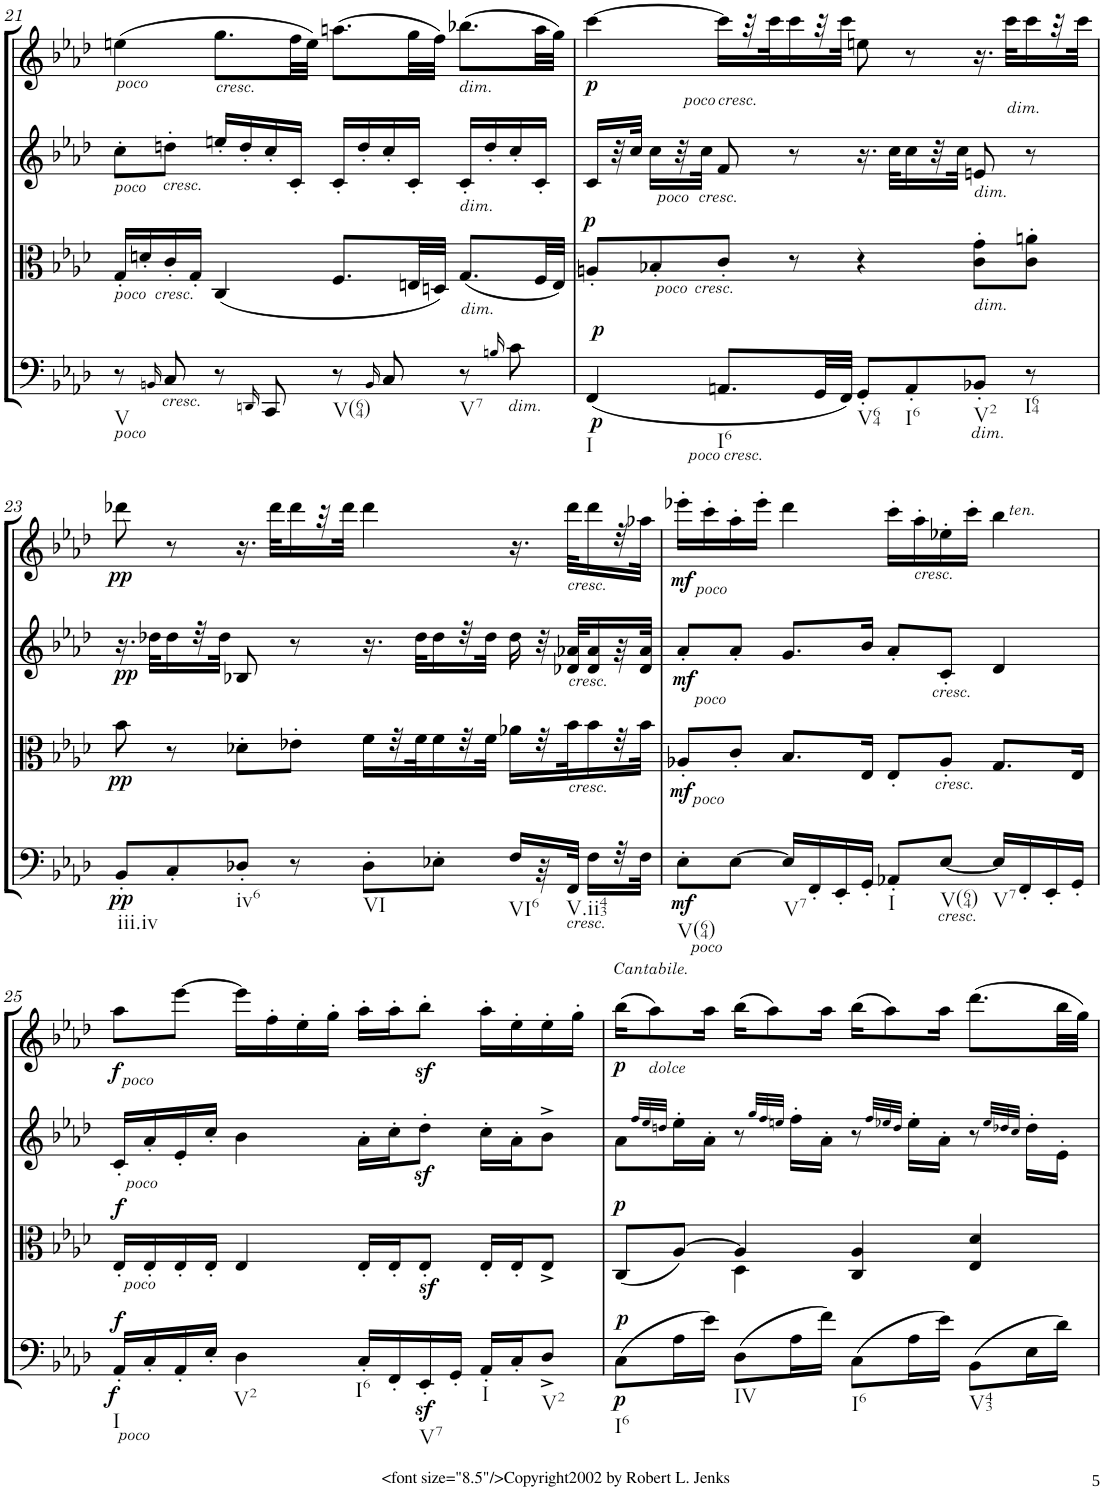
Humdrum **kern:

**kern	**dynam	**kern	**dynam	**kern	**dynam	**kern	**dynam
*part4	*part4	*part3	*part3	*part2	*part2	*part1	*part1
*staff4	*staff4	*staff3	*staff3	*staff2	*staff2	*staff1	*staff1
*I"Cello	*	*I"Viola	*	*I"2nd Violin	*	*I"1st Violin	*
*	*	*I'Vla	*	*I'Vln	*	*I'Vln	*
!!LO:PB:g=z
*clefC4	*	*clefC3	*	*clefG2	*	*clefG2	*
*k[b-e-a-d-]	*	*k[b-e-a-d-]	*	*k[b-e-a-d-]	*	*k[b-e-a-d-]	*
*A-:	*	*A-:	*	*A-:	*	*A-:	*
*M4/4	*	*M4/4	*	*M4/4	*	*M4/4	*
*met(c)	*	*met(c)	*	*met(c)	*	*met(c)	*
=21	=21	=21	=21	=21	=21	=21	=21
!	!	!	!	!	!	!LO:TX:b:i:t=poco	!
!	!	!	!	!LO:TX:b:i:t=poco	!	!	!
!	!	!LO:TX:b:i:t=poco	!	!	!	!	!
!LO:TX:b:i:t=poco	!	!	!	!	!	!	!
!LO:TX:b:t=V	!	!	!	!	!	!	!
8r	.	16G'/LL	.	8cc'\L	.	(4een\	.
!	!	!LO:TX:b:i:t=cresc.	!	!	!	!	!
.	.	16dn'/	.	.	.	.	.
16qBBn/	.	.	.	.	.	.	.
!	!	!	!	!LO:TX:b:i:t=cresc.	!	!	!
!LO:TX:b:i:t=cresc.	!	!	!	!	!	!	!
8C/	.	16c'/	.	8ddn'\J	.	.	.
.	.	16G'/JJ	.	.	.	.	.
!	!	!	!	!	!	!LO:TX:b:i:t=cresc.	!
8r	.	(4C/	.	16een'/LL	.	8.gg\L	.
.	.	.	.	16dd'/	.	.	.
16qDDn/	.	.	.	.	.	.	.
8CC/	.	.	.	16cc'/	.	.	.
.	.	.	.	16c'/JJ	.	32ff\LL	.
.	.	.	.	.	.	32ee\JJJ)	.
!LO:TX:b:t=V(64)	!	!	!	!	!	!	!
8r	.	8.F/L	.	16c'/LL	.	(8.aan\L	.
.	.	.	.	16dd'/	.	.	.
16qBB/	.	.	.	.	.	.	.
8C/	.	.	.	16cc'/	.	.	.
.	.	32En/LL	.	16c'/JJ	.	32gg\LL	.
.	.	32Dn/JJJ)	.	.	.	32ff\JJJ)	.
!	!	!	!	!	!	!LO:TX:b:i:t=dim.	!
!	!	!	!	!LO:TX:b:i:t=dim.	!	!	!
!	!	!LO:TX:b:i:t=dim.	!	!	!	!	!
!LO:TX:b:t=V7	!	!	!	!	!	!	!
8r	.	(8.G/L	.	16c'/LL	.	(8.bb-X\L	.
.	.	.	.	16dd'/	.	.	.
16qBn/	.	.	.	.	.	.	.
!LO:TX:b:i:t=dim.	!	!	!	!	!	!	!
8c\	.	.	.	16cc'/	.	.	.
.	.	32F/LL	.	16c'/JJ	.	32aa\LL	.
.	.	32E/JJJ)	.	.	.	32gg\JJJ)	.
=22	=22	=22	=22	=22	=22	=22	=22
!LO:TX:b:t=I	!	!	!	!	!	!	!
!	!LO:DY:b	!	!	!	!	!	!
!	!LO:DY:n=1:a	!	!LO:DY:a	!	!	!	!LO:DY:b
(4FF/	p p	8An'/L	p	16c/LL	.	[4ccc\	p
!	!	!	!	!LO:TX:b:i:t=poco	!	!	!
.	.	.	.	32r	.	.	.
.	.	.	.	32cc/JJJ	.	.	.
!	!	!	!	!LO:TX:b:i:t=cresc.	!	!	!
!	!	!LO:TX:b:i:t=poco	!	!	!	!	!
!	!	!LO:TX:b:i:t=cresc.	!	!	!	!	!
.	.	8B-X'/	.	16cc\LL	.	.	.
.	.	.	.	32r	.	.	.
.	.	.	.	32cc\JJJ	.	.	.
!	!	!	!	!	!	!LO:TX:b:i:t=poco	!
!	!	!	!	!	!	!LO:TX:b:i:t=cresc.	!
!LO:TX:b:i:t=poco	!	!	!	!	!	!	!
!LO:TX:b:i:t=cresc.	!	!	!	!	!	!	!
!LO:TX:b:t=I6	!	!	!	!	!	!	!
8.AAn/L	.	8c'/J	.	8f/	.	16ccc\LL]	.
.	.	.	.	.	.	32r	.
.	.	.	.	.	.	32ccc\J	.
.	.	8r	.	8r	.	16ccc\	.
32GG/LL	.	.	.	.	.	32r	.
32FF/JJJ)	.	.	.	.	.	32ccc\JJJ	.
!LO:TX:b:t=V64	!	!	!	!	!	!	!
8GG'/L	.	4r	.	16.r	.	8een\	.
.	.	.	.	32cc\KLL	.	.	.
!LO:TX:b:t=I6	!	!	!	!	!	!	!
8AA'/	.	.	.	16cc\	.	8r	.
.	.	.	.	32r	.	.	.
.	.	.	.	32cc\JJJ	.	.	.
!	!	!	!	!LO:TX:b:i:t=dim.	!	!	!
!	!	!LO:TX:b:i:t=dim.	!	!	!	!	!
!LO:TX:b:i:t=dim.	!	!	!	!	!	!	!
!LO:TX:b:t=V2	!	!	!	!	!	!	!
8BB-X'/J	.	8c\' 8g\'L	.	8en/	.	16.r	.
!	!	!	!	!	!	!LO:TX:b:i:t=dim.	!
.	.	.	.	.	.	32ccc\KLL	.
!LO:TX:b:t=I64	!	!	!	!	!	!	!
8r	.	8c\' 8an\'J	.	8r	.	16ccc\	.
.	.	.	.	.	.	32r	.
.	.	.	.	.	.	32ccc\JJJ	.
!!LO:LB:g=z
=23	=23	=23	=23	=23	=23	=23	=23
!LO:TX:b:t=iii.iv	!	!	!	!	!	!	!
!	!LO:DY:b	!	!LO:DY:b	!	!LO:DY:b	!	!LO:DY:b
8BB-'/L	pp	8b-\	pp	16.r	pp	8ddd-X\	pp
.	.	.	.	32dd-X\KLL	.	.	.
8C'/	.	8r	.	16dd-\	.	8r	.
.	.	.	.	32r	.	.	.
.	.	.	.	32dd-\JJJ	.	.	.
!LO:TX:b:t=iv6	!	!	!	!	!	!	!
8D-X'/J	.	8d-X'\L	.	8B-X/	.	16.r	.
.	.	.	.	.	.	32ddd-\KLL	.
8r	.	8e-X'\J	.	8r	.	16ddd-\	.
.	.	.	.	.	.	32r	.
.	.	.	.	.	.	32ddd-\JJJ	.
!LO:TX:b:t=VI	!	!	!	!	!	!	!
8D-'\L	.	16f\LL	.	16.r	.	4ddd-\	.
.	.	32r	.	.	.	.	.
.	.	32f\J	.	32dd-\KLL	.	.	.
8E-X'\J	.	16f\	.	16dd-\	.	.	.
.	.	32r	.	32r	.	.	.
.	.	32f\JJJ	.	32dd-\JJJ	.	.	.
!LO:TX:b:t=VI6	!	!	!	!	!	!	!
16F/LL	.	16a-X\LL	.	16dd-\	.	16.r	.
32r	.	32r	.	32r	.	.	.
!	!	!	!	!	!	!LO:TX:b:i:t=cresc.	!
!	!	!	!	!LO:TX:b:i:t=cresc.	!	!	!
!	!	!LO:TX:b:i:t=cresc.	!	!	!	!	!
!LO:TX:b:i:t=cresc.	!	!	!	!	!	!	!
!LO:TX:b:t=V.ii43	!	!	!	!	!	!	!
32FF/JJJ	.	32b-\J	.	32d-X/ 32a-X/KLL	.	32ddd-\KLL	.
16F\LL	.	16b-\	.	16d-/ 16a-/	.	16ddd-\	.
32r	.	32r	.	32r	.	32r	.
32F\JJJ	.	32b-\JJJ	.	32d-/ 32a-/JJJ	.	32aa-X\JJJ	.
=24	=24	=24	=24	=24	=24	=24	=24
!	!	!	!	!	!	!LO:TX:b:i:t=poco	!
!	!	!	!	!LO:TX:b:i:t=poco	!	!	!
!	!	!LO:TX:b:i:t=poco	!	!	!	!	!
!LO:TX:b:i:t=poco	!	!	!	!	!	!	!
!LO:TX:b:t=V(64)	!	!	!	!	!	!	!
!	!LO:DY:b	!	!LO:DY:b	!	!LO:DY:b	!	!LO:DY:b
8E-'\L	mf	8A-X'/L	mf	8a-'/L	mf	16eee-X'\LL	mf
.	.	.	.	.	.	16ccc'\	.
[8E-\J	.	8c'/J	.	8a-'/J	.	16aa-'\	.
.	.	.	.	.	.	16eee-'\JJ	.
!LO:TX:b:t=V7	!	!	!	!	!	!	!
16E-/LL]	.	8.B-/L	.	8.g/L	.	4ddd-\	.
16FF'/	.	.	.	.	.	.	.
16EE-'/	.	.	.	.	.	.	.
16GG'/JJ	.	16E-/Jk	.	16b-/Jk	.	.	.
!LO:TX:b:t=I	!	!	!	!	!	!	!
8AA-X'/L	.	8E-'/L	.	8a-'/L	.	16ccc'\LL	.
!	!	!	!	!	!	!LO:TX:b:i:t=cresc.	!
.	.	.	.	.	.	16aa-'\	.
!	!	!	!	!LO:TX:b:i:t=cresc.	!	!	!
!	!	!LO:TX:b:i:t=cresc.	!	!	!	!	!
!LO:TX:b:i:t=cresc.	!	!	!	!	!	!	!
!LO:TX:b:t=V(64)	!	!	!	!	!	!	!
[8E-/J	.	8A-'/J	.	8c'/J	.	16ee-X'\	.
.	.	.	.	.	.	16ccc'\JJ	.
!	!	!	!	!	!	!LO:TX:a:i:t=ten.	!
!LO:TX:b:t=V7	!	!	!	!	!	!	!
16E-/LL]	.	8.G/L	.	4d-/	.	4bb-\	.
16FF'/	.	.	.	.	.	.	.
16EE-'/	.	.	.	.	.	.	.
16GG'/JJ	.	16E-/Jk	.	.	.	.	.
!!LO:LB:g=z
=25	=25	=25	=25	=25	=25	=25	=25
!	!	!	!	!	!	!LO:TX:b:i:t=poco	!
!	!	!	!	!LO:TX:b:i:t=poco	!	!	!
!	!	!LO:TX:b:i:t=poco	!	!	!	!	!
!LO:TX:b:i:t=poco	!	!	!	!	!	!	!
!LO:TX:b:t=I	!	!	!	!	!	!	!
!	!LO:DY:a	!	!	!	!	!	!
!	!LO:DY:n=1:b	!	!LO:DY:a	!	!	!	!LO:DY:b
16AA-'/LL	f f	16E-'/LL	f	16c'/LL	.	8aa-\L	f
16C'/	.	16E-'/	.	16a-'/	.	.	.
16AA-'/	.	16E-'/	.	16e-'/	.	[8eee-\J	.
16E-'/JJ	.	16E-'/JJ	.	16cc'/JJ	.	.	.
!LO:TX:b:t=V2	!	!	!	!	!	!	!
4D-\	.	4E-/	.	4b-\	.	16eee-\LL]	.
.	.	.	.	.	.	16ff'\	.
.	.	.	.	.	.	16ee-'\	.
.	.	.	.	.	.	16gg'\JJ	.
!LO:TX:b:t=I6	!	!	!	!	!	!	!
16C'/LL	.	16E-'/LL	.	16a-'\LL	.	16aa-'\LL	.
16FF'/	.	16E-'/J	.	16cc'\J	.	16aa-'\J	.
!LO:TX:b:t=V7	!	!	!	!	!	!	!
16EE-z<'/	.	8E-z<'/J	.	8dd-z<'\J	.	8bb-z<'\J	.
16GG'/JJ	.	.	.	.	.	.	.
!LO:TX:b:t=I	!	!	!	!	!	!	!
16AA-'/LL	.	16E-'/LL	.	16cc'\LL	.	16aa-'\LL	.
16C'/J	.	16E-'/J	.	16a-'\J	.	16ee-'\	.
!LO:TX:b:t=V2	!	!	!	!	!	!	!
8D-^/J	.	8E-^/J	.	8b-^\J	.	16ee-'\	.
.	.	.	.	.	.	16gg'\JJ	.
=26	=26	=26	=26	=26	=26	=26	=26
*	*	*^	*	*	*	*	*
!	!	!	!	!	!	!	!LO:TX:a:i:t=Cantabile.	!
!LO:TX:b:t=I6	!	!	!	!	!	!	!	!
!	!LO:DY:b	!	!	!	!	!	!	!
!	!LO:DY:n=1:a	!	!	!LO:DY:a	!	!	!	!LO:DY:b
(8C\L	p p	(8C/L	4ryy	p	8a-\L	.	(16bb-\KL	p
!	!	!	!	!	!	!	!LO:TX:b:i:t=dolce	!
.	.	.	.	.	.	.	8aa-\)	.
.	.	.	.	.	32qff/LLL	.	.	.
.	.	.	.	.	32qee-/	.	.	.
.	.	.	.	.	32qddn/JJJ	.	.	.
16A-\L	.	[>8A-/J)	.	.	16ee-'\L	.	.	.
16e-\JJ)	.	.	.	.	16a-'\JJ	.	16aa-\Jk	.
!LO:TX:b:t=IV	!	!	!	!	!	!	!	!
(8D-\L	.	4A-/]	4D-\	.	8r	.	(16bb-\KL	.
.	.	.	.	.	.	.	8aa-\)	.
.	.	.	.	.	32qgg/LLL	.	.	.
.	.	.	.	.	32qff/	.	.	.
.	.	.	.	.	32qeen/JJJ	.	.	.
16A-\L	.	.	.	.	16ff'\LL	.	.	.
16f\JJ)	.	.	.	.	16a-'\JJ	.	16aa-\Jk	.
!LO:TX:b:t=I6	!	!	!	!	!	!	!	!
(8C\L	.	4C/ 4A-/	2ryy	.	8r	.	(16bb-\KL	.
.	.	.	.	.	.	.	8aa-\)	.
.	.	.	.	.	32qff/LLL	.	.	.
.	.	.	.	.	32qee-X/	.	.	.
.	.	.	.	.	32qdd/JJJ	.	.	.
16A-\L	.	.	.	.	16ee-'\LL	.	.	.
16e-\JJ)	.	.	.	.	16a-'\JJ	.	16aa-\Jk	.
!LO:TX:b:t=V43	!	!	!	!	!	!	!	!
(8BB-\L	.	4E-/ 4d-/	.	.	8r	.	(8.ddd-\L	.
.	.	.	.	.	32qee-/LLL	.	.	.
.	.	.	.	.	32qdd-X/	.	.	.
.	.	.	.	.	32qcc/JJJ	.	.	.
16E-\L	.	.	.	.	16dd-'\LL	.	.	.
16d-\JJ)	.	.	.	.	16e-'\JJ	.	32bb-\LL	.
.	.	.	.	.	.	.	32gg\JJJ)	.
*	*	*v	*v	*	*	*	*	*
=	=	=	=	=	=	=	=
*-	*-	*-	*-	*-	*-	*-	*-
